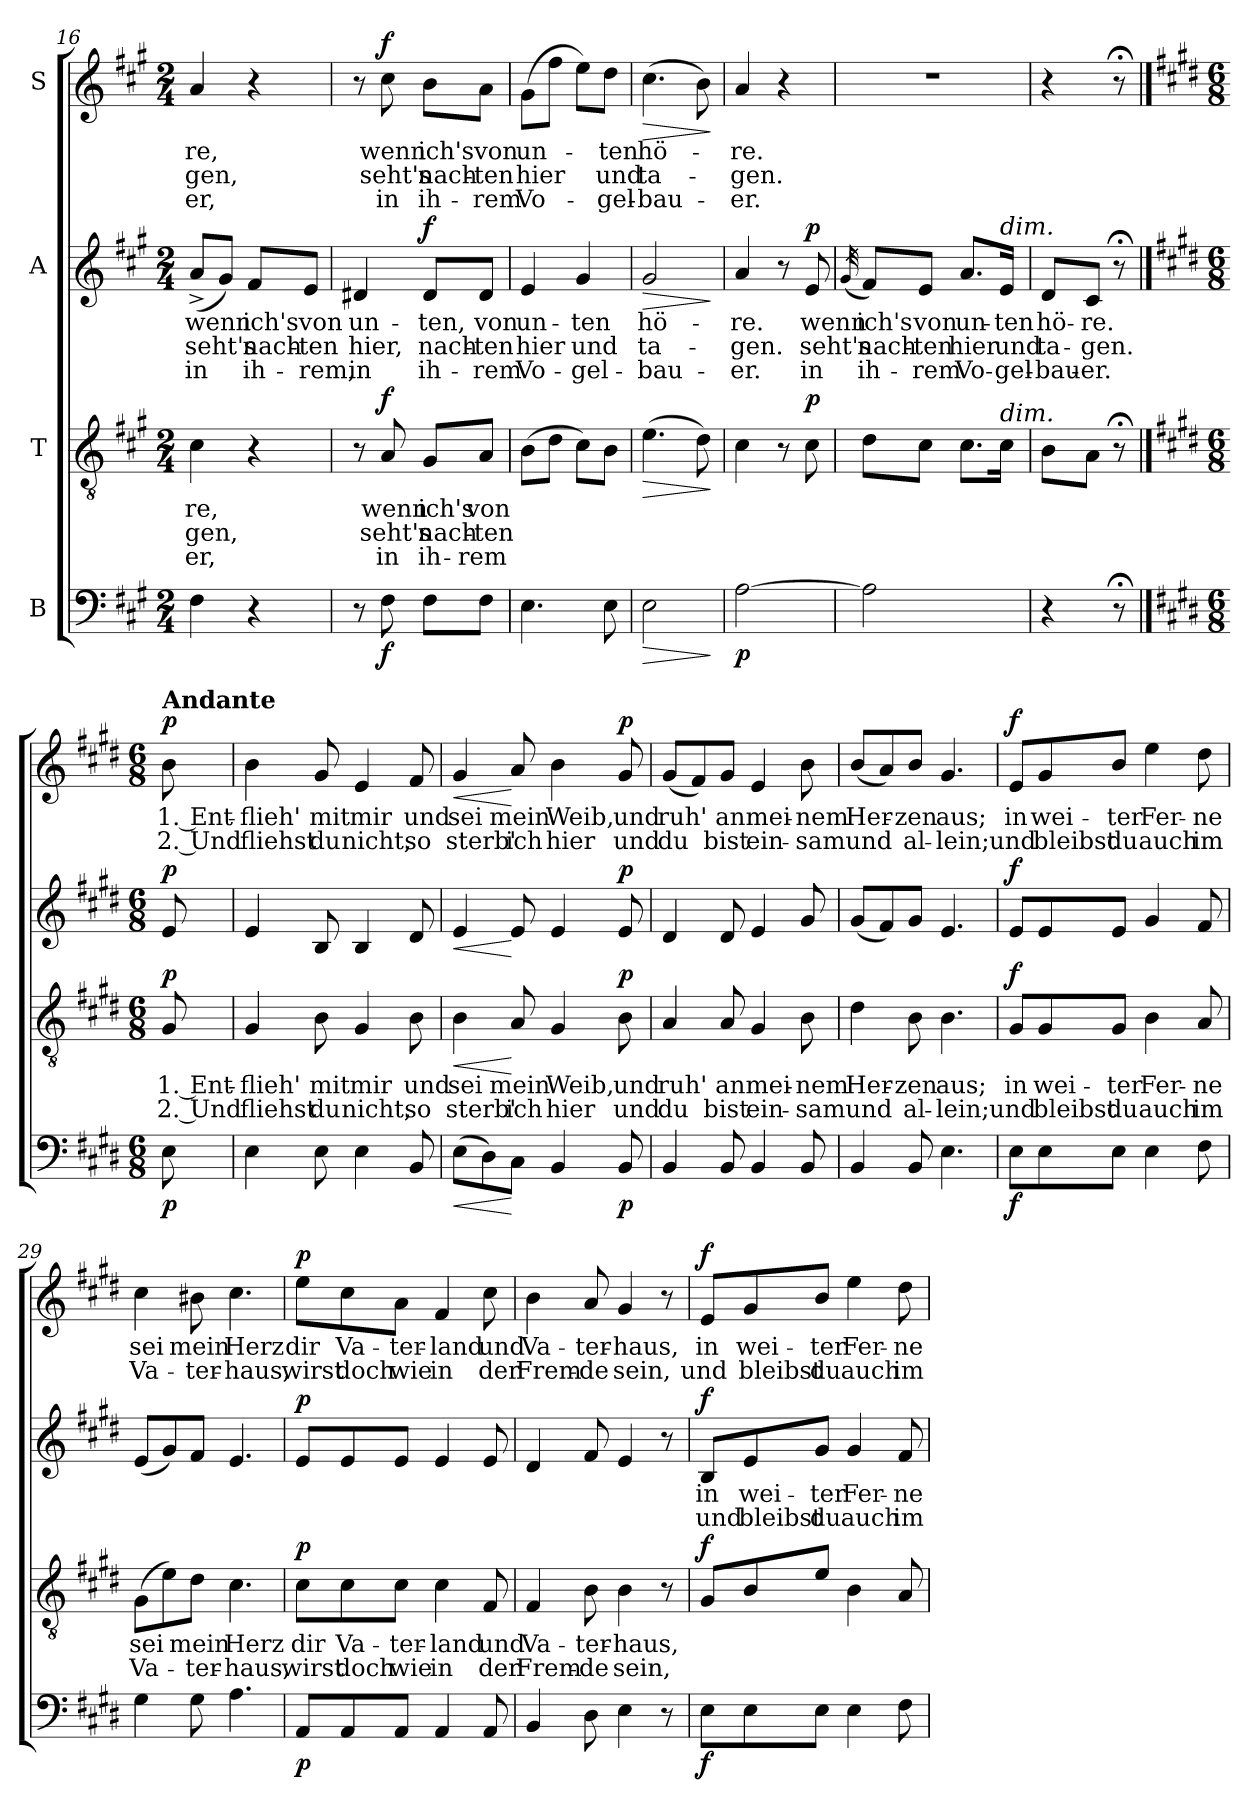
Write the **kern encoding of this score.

**kern	**dynam	**kern	**text	**text	**text	**dynam	**kern	**text	**text	**text	**dynam	**kern	**text	**text	**text	**dynam
*part4	*part4	*part3	*part3	*part3	*part3	*part3	*part2	*part2	*part2	*part2	*part2	*part1	*part1	*part1	*part1	*part1
*staff4	*staff4	*staff3	*staff3	*staff3	*staff3	*staff3	*staff2	*staff2	*staff2	*staff2	*staff2	*staff1	*staff1	*staff1	*staff1	*staff1
*I"B	*	*I"T	*	*	*	*	*I"A	*	*	*	*	*I"S	*	*	*	*
*clefF4	*	*clefGv2	*	*	*	*	*clefG2	*	*	*	*	*clefG2	*	*	*	*
*k[f#c#g#]	*	*k[f#c#g#]	*	*	*	*	*k[f#c#g#]	*	*	*	*	*k[f#c#g#]	*	*	*	*
*M2/4	*	*M2/4	*	*	*	*	*M2/4	*	*	*	*	*M2/4	*	*	*	*
=16	=16	=16	=16	=16	=16	=16	=16	=16	=16	=16	=16	=16	=16	=16	=16	=16
!	!	!	!LO:LY:b	!LO:LY:b	!LO:LY:b	!	!	!LO:LY:b	!LO:LY:b	!LO:LY:b	!	!	!LO:LY:b	!LO:LY:b	!LO:LY:b	!
4F#\	.	4c#\	-re,	-gen,	-er,	.	(<8a^/L	wenn	seht's	in	.	4a/	­re,	­gen,	­er,	.
.	.	.	.	.	.	.	8g#/J)	.	.	.	.	.	.	.	.	.
!	!	!	!	!	!	!	!	!LO:LY:b	!LO:LY:b	!LO:LY:b	!	!	!	!	!	!
4r	.	4r	.	.	.	.	8f#/L	ich's	nach-	ih-	.	4r	.	.	.	.
!	!	!	!	!	!	!	!	!LO:LY:b	!LO:LY:b	!LO:LY:b	!	!	!	!	!	!
.	.	.	.	.	.	.	8e/J	von	-ten	-rem,	.	.	.	.	.	.
=17	=17	=17	=17	=17	=17	=17	=17	=17	=17	=17	=17	=17	=17	=17	=17	=17
!	!	!	!	!	!	!	!	!LO:LY:b	!LO:LY:b	!LO:LY:b	!	!	!	!	!	!
8r	.	8r	.	.	.	.	4d#X/	un-	hier,	in	.	8r	.	.	.	.
!	!LO:DY:b	!	!LO:LY:b	!LO:LY:b	!LO:LY:b	!LO:DY:b	!	!	!	!	!	!	!LO:LY:b	!LO:LY:b	!LO:LY:b	!LO:DY:b
8F#\	f	8A/	wenn	seht's	in	f	.	.	.	.	.	8cc#\	wenn	seht's	in	f
!	!	!	!LO:LY:b	!LO:LY:b	!LO:LY:b	!	!	!LO:LY:b	!LO:LY:b	!LO:LY:b	!LO:DY:b	!	!LO:LY:b	!LO:LY:b	!LO:LY:b	!
8F#\L	.	8G#/L	ich's	nach-	ih-	.	8d#/L	-ten,	nach-	ih-	f	8b\L	ich's	nach-	ih-	.
!	!	!	!LO:LY:b	!LO:LY:b	!LO:LY:b	!	!	!LO:LY:b	!LO:LY:b	!LO:LY:b	!	!	!LO:LY:b	!LO:LY:b	!LO:LY:b	!
8F#\J	.	8A/J	von	-ten	-rem	.	8d#/J	von	-ten	-rem	.	8a\J	von	-ten	-rem	.
!!LO:PB:g=z
=18	=18	=18	=18	=18	=18	=18	=18	=18	=18	=18	=18	=18	=18	=18	=18	=18
!	!	!	!	!	!	!	!	!LO:LY:b	!LO:LY:b	!LO:LY:b	!	!	!LO:LY:b	!LO:LY:b	!LO:LY:b	!
4.E\	.	(>8B\L	.	.	.	.	4e/	un-	hier	Vo-	.	(>8g#\L	un-	hier	Vo-	.
.	.	8d\J	.	.	.	.	.	.	.	.	.	8ff#\J	.	.	.	.
!	!	!	!	!	!	!	!	!LO:LY:b	!LO:LY:b	!LO:LY:b	!	!	!	!	!	!
.	.	8c#\L)	.	.	.	.	4g#/	-ten	und	-gel-	.	8ee\L)	.	.	.	.
!	!	!	!	!	!	!	!	!	!	!	!	!	!LO:LY:b	!LO:LY:b	!LO:LY:b	!
8E\	.	8B\J	.	.	.	.	.	.	.	.	.	8dd\J	-ten	und	-gel-	.
=19	=19	=19	=19	=19	=19	=19	=19	=19	=19	=19	=19	=19	=19	=19	=19	=19
!	!LO:HP:b	!	!	!	!	!LO:HP:b	!	!LO:LY:b	!LO:LY:b	!LO:LY:b	!LO:HP:b	!	!LO:LY:b	!LO:LY:b	!LO:LY:b	!LO:HP:b
2E\	>	(>4.e\	.	.	.	>	2g#/	hö-	ta-	-bau-	>	(>4.cc#\	hö-	ta-	-bau-	>
.	.	8d\)	.	.	.	.	.	.	.	.	.	8b\)	.	.	.	.
.	]	.	.	.	.	]	.	.	.	.	]	.	.	.	.	]
=20	=20	=20	=20	=20	=20	=20	=20	=20	=20	=20	=20	=20	=20	=20	=20	=20
!	!LO:DY:b	!	!	!	!	!	!	!LO:LY:b	!LO:LY:b	!LO:LY:b	!	!	!LO:LY:b	!LO:LY:b	!LO:LY:b	!
[2A\	p	4c#\	.	.	.	.	4a/	-re.	-gen.	-er.	.	4a/	-re.	-gen.	-er.	.
.	.	8r	.	.	.	.	8r	.	.	.	.	4r	.	.	.	.
!	!	!	!	!	!	!LO:DY:b	!	!LO:LY:b	!LO:LY:b	!LO:LY:b	!LO:DY:b	!	!	!	!	!
.	.	8c#\	.	.	.	p	8e/	wenn	seht's	in	p	.	.	.	.	.
=21	=21	=21	=21	=21	=21	=21	=21	=21	=21	=21	=21	=21	=21	=21	=21	=21
.	.	.	.	.	.	.	(<32qg#/	.	.	.	.	.	.	.	.	.
!	!	!	!	!	!	!	!	!LO:LY:b	!LO:LY:b	!LO:LY:b	!	!	!	!	!	!
2A\]	.	8d\L	.	.	.	.	8f#/L)	ich's	nach-	ih-	.	2r	.	.	.	.
!	!	!	!	!	!	!	!	!LO:LY:b	!LO:LY:b	!LO:LY:b	!	!	!	!	!	!
.	.	8c#\J	.	.	.	.	8e/J	von	-ten	-rem	.	.	.	.	.	.
!	!	!	!	!	!	!	!	!LO:LY:b	!LO:LY:b	!LO:LY:b	!	!	!	!	!	!
.	.	8.c#\L	.	.	.	.	8.a/L	un-	hier	Vo-	.	.	.	.	.	.
!	!	!	!	!	!	!	!LO:TX:a:i:t=dim.	!	!	!	!	!	!	!	!	!
!	!	!LO:TX:a:i:t=dim.	!	!	!	!	!	!	!	!	!	!	!	!	!	!
!	!	!	!	!	!	!	!	!LO:LY:b	!LO:LY:b	!LO:LY:b	!	!	!	!	!	!
.	.	16c#\Jk	.	.	.	.	16e/Jk	-ten	und	-gel-	.	.	.	.	.	.
=22	=22	=22	=22	=22	=22	=22	=22	=22	=22	=22	=22	=22	=22	=22	=22	=22
!	!	!	!	!	!	!	!	!LO:LY:b	!LO:LY:b	!LO:LY:b	!	!	!	!	!	!
4r	.	8B\L	.	.	.	.	8d/L	hö-	ta-	-bau-	.	4r	.	.	.	.
!	!	!	!	!	!	!	!	!LO:LY:b	!LO:LY:b	!LO:LY:b	!	!	!	!	!	!
.	.	8A\J	.	.	.	.	8c#/J	-re.	-gen.	-er.	.	.	.	.	.	.
8r;<	.	8r;<	.	.	.	.	8r;<	.	.	.	.	8r;<	.	.	.	.
!!LO:PB:g=z
==23	==23	==23	==23	==23	==23	==23	==23	==23	==23	==23	==23	==23	==23	==23	==23	==23
*k[f#c#g#d#]	*	*k[f#c#g#d#]	*	*	*	*	*k[f#c#g#d#]	*	*	*	*	*k[f#c#g#d#]	*	*	*	*
*M6/8	*	*M6/8	*	*	*	*	*M6/8	*	*	*	*	*M6/8	*	*	*	*
!	!	!	!	!	!	!	!	!	!	!	!	!LO:TX:a:B:t=Andante	!	!	!	!
!	!LO:DY:b	!	!LO:LY:b	!LO:LY:b	!	!LO:DY:b	!	!	!	!	!LO:DY:b	!	!LO:LY:b	!LO:LY:b	!	!LO:DY:b
8E\	p	8G#/	1. Ent-	2. Und	.	p	8e/	.	.	.	p	8b\	1. Ent-	2. Und	.	p
=24	=24	=24	=24	=24	=24	=24	=24	=24	=24	=24	=24	=24	=24	=24	=24	=24
!	!	!	!LO:LY:b	!LO:LY:b	!	!	!	!	!	!	!	!	!LO:LY:b	!LO:LY:b	!	!
4E\	.	4G#/	-flieh'	fliehst	.	.	4e/	.	.	.	.	4b\	-flieh'	fliehst	.	.
!	!	!	!LO:LY:b	!LO:LY:b	!	!	!	!	!	!	!	!	!LO:LY:b	!LO:LY:b	!	!
8E\	.	8B\	mit	du	.	.	8B/	.	.	.	.	8g#/	mit	du	.	.
!	!	!	!LO:LY:b	!LO:LY:b	!	!	!	!	!	!	!	!	!LO:LY:b	!LO:LY:b	!	!
4E\	.	4G#/	mir	nicht,	.	.	4B/	.	.	.	.	4e/	mir	nicht,	.	.
!	!	!	!LO:LY:b	!LO:LY:b	!	!	!	!	!	!	!	!	!LO:LY:b	!LO:LY:b	!	!
8BB/	.	8B\	und	so	.	.	8d#/	.	.	.	.	8f#/	und	so	.	.
=25	=25	=25	=25	=25	=25	=25	=25	=25	=25	=25	=25	=25	=25	=25	=25	=25
!	!LO:HP:b	!	!LO:LY:b	!LO:LY:b	!	!LO:HP:b	!	!	!	!	!LO:HP:b	!	!LO:LY:b	!LO:LY:b	!	!LO:HP:b
(>8E\L	<	4B\	sei	sterb'	.	<	4e/	.	.	.	<	4g#/	sei	sterb'	.	<
8D#\)	.	.	.	.	.	.	.	.	.	.	.	.	.	.	.	.
!	!	!	!LO:LY:b	!LO:LY:b	!	!	!	!	!	!	!	!	!LO:LY:b	!LO:LY:b	!	!
8C#\J	[	8A/	mein	ich	.	[	8e/	.	.	.	[	8a/	mein	ich	.	[
!	!	!	!LO:LY:b	!LO:LY:b	!	!	!	!	!	!	!	!	!LO:LY:b	!LO:LY:b	!	!
4BB/	.	4G#/	Weib,	hier	.	.	4e/	.	.	.	.	4b\	Weib,	hier	.	.
!	!LO:DY:b	!	!LO:LY:b	!LO:LY:b	!	!LO:DY:b	!	!	!	!	!LO:DY:b	!	!LO:LY:b	!LO:LY:b	!	!LO:DY:b
8BB/	p	8B\	und	und	.	p	8e/	.	.	.	p	8g#/	und	und	.	p
=26	=26	=26	=26	=26	=26	=26	=26	=26	=26	=26	=26	=26	=26	=26	=26	=26
!	!	!	!LO:LY:b	!LO:LY:b	!	!	!	!	!	!	!	!	!LO:LY:b	!LO:LY:b	!	!
4BB/	.	4A/	ruh'	du	.	.	4d#/	.	.	.	.	(<8g#/L	ruh'	du	.	.
.	.	.	.	.	.	.	.	.	.	.	.	8f#/)	.	.	.	.
!	!	!	!LO:LY:b	!LO:LY:b	!	!	!	!	!	!	!	!	!LO:LY:b	!LO:LY:b	!	!
8BB/	.	8A/	an	bist	.	.	8d#/	.	.	.	.	8g#/J	an	bist	.	.
!	!	!	!LO:LY:b	!LO:LY:b	!	!	!	!	!	!	!	!	!LO:LY:b	!LO:LY:b	!	!
4BB/	.	4G#/	mei-	ein-	.	.	4e/	.	.	.	.	4e/	mei-	ein-	.	.
!	!	!	!LO:LY:b	!LO:LY:b	!	!	!	!	!	!	!	!	!LO:LY:b	!LO:LY:b	!	!
8BB/	.	8B\	-nem	-sam	.	.	8g#/	.	.	.	.	8b\	-nem	-sam	.	.
=27	=27	=27	=27	=27	=27	=27	=27	=27	=27	=27	=27	=27	=27	=27	=27	=27
!	!	!	!LO:LY:b	!LO:LY:b	!	!	!	!	!	!	!	!	!LO:LY:b	!LO:LY:b	!	!
4BB/	.	4d#\	Her-	und	.	.	(<8g#/L	.	.	.	.	(<8b/L	Her-	und	.	.
.	.	.	.	.	.	.	8f#/)	.	.	.	.	8a/)	.	.	.	.
!	!	!	!LO:LY:b	!LO:LY:b	!	!	!	!	!	!	!	!	!LO:LY:b	!LO:LY:b	!	!
8BB/	.	8B\	-zen	al-	.	.	8g#/J	.	.	.	.	8b/J	-zen	al-	.	.
!	!	!	!LO:LY:b	!LO:LY:b	!	!	!	!	!	!	!	!	!LO:LY:b	!LO:LY:b	!	!
4.E\	.	4.B\	aus;	-lein;	.	.	4.e/	.	.	.	.	4.g#/	aus;	-lein;	.	.
!!LO:LB:g=z
=28	=28	=28	=28	=28	=28	=28	=28	=28	=28	=28	=28	=28	=28	=28	=28	=28
!	!LO:DY:b	!	!LO:LY:b	!LO:LY:b	!	!LO:DY:b	!	!	!	!	!LO:DY:b	!	!LO:LY:b	!LO:LY:b	!	!LO:DY:b
8E\L	f	8G#/L	in	und	.	f	8e/L	.	.	.	f	8e/L	in	und	.	f
!	!	!	!LO:LY:b	!LO:LY:b	!	!	!	!	!	!	!	!	!LO:LY:b	!LO:LY:b	!	!
8E\	.	8G#/	wei-	bleibst	.	.	8e/	.	.	.	.	8g#/	wei-	bleibst	.	.
!	!	!	!LO:LY:b	!LO:LY:b	!	!	!	!	!	!	!	!	!LO:LY:b	!LO:LY:b	!	!
8E\J	.	8G#/J	-ter	du	.	.	8e/J	.	.	.	.	8b/J	-ter	du	.	.
!	!	!	!LO:LY:b	!LO:LY:b	!	!	!	!	!	!	!	!	!LO:LY:b	!LO:LY:b	!	!
4E\	.	4B\	Fer-	auch	.	.	4g#/	.	.	.	.	4ee\	Fer-	auch	.	.
!	!	!	!LO:LY:b	!LO:LY:b	!	!	!	!	!	!	!	!	!LO:LY:b	!LO:LY:b	!	!
8F#\	.	8A/	-ne	im	.	.	8f#/	.	.	.	.	8dd#\	-ne	im	.	.
=29	=29	=29	=29	=29	=29	=29	=29	=29	=29	=29	=29	=29	=29	=29	=29	=29
!	!	!	!LO:LY:b	!LO:LY:b	!	!	!	!	!	!	!	!	!LO:LY:b	!LO:LY:b	!	!
4G#\	.	(>8G#\L	sei	-Va-	.	.	(<8e/L	.	.	.	.	4cc#\	sei	Va-	.	.
.	.	8e\)	.	.	.	.	8g#/)	.	.	.	.	.	.	.	.	.
!	!	!	!LO:LY:b	!LO:LY:b	!	!	!	!	!	!	!	!	!LO:LY:b	!LO:LY:b	!	!
8G#\	.	8d#\J	mein	-ter-	.	.	8f#/J	.	.	.	.	8b#X\	mein	-ter-	.	.
!	!	!	!LO:LY:b	!LO:LY:b	!	!	!	!	!	!	!	!	!LO:LY:b	!LO:LY:b	!	!
4.A\	.	4.c#\	Herz	-haus,	.	.	4.e/	.	.	.	.	4.cc#\	Herz	-haus,	.	.
=30	=30	=30	=30	=30	=30	=30	=30	=30	=30	=30	=30	=30	=30	=30	=30	=30
!	!LO:DY:b	!	!LO:LY:b	!LO:LY:b	!	!LO:DY:b	!	!	!	!	!LO:DY:b	!	!LO:LY:b	!LO:LY:b	!	!LO:DY:b
8AA/L	p	8c#\L	dir	wirst	.	p	8e/L	.	.	.	p	8ee\L	dir	wirst	.	p
!	!	!	!LO:LY:b	!LO:LY:b	!	!	!	!	!	!	!	!	!LO:LY:b	!LO:LY:b	!	!
8AA/	.	8c#\	Va-	doch	.	.	8e/	.	.	.	.	8cc#\	Va-	doch	.	.
!	!	!	!LO:LY:b	!LO:LY:b	!	!	!	!	!	!	!	!	!LO:LY:b	!LO:LY:b	!	!
8AA/J	.	8c#\J	-ter-	wie	.	.	8e/J	.	.	.	.	8a\J	-ter-	wie	.	.
!	!	!	!LO:LY:b	!LO:LY:b	!	!	!	!	!	!	!	!	!LO:LY:b	!LO:LY:b	!	!
4AA/	.	4c#\	-land	in	.	.	4e/	.	.	.	.	4f#/	-land	in	.	.
!	!	!	!LO:LY:b	!LO:LY:b	!	!	!	!	!	!	!	!	!LO:LY:b	!LO:LY:b	!	!
8AA/	.	8F#/	und	der	.	.	8e/	.	.	.	.	8cc#\	und	der	.	.
=31	=31	=31	=31	=31	=31	=31	=31	=31	=31	=31	=31	=31	=31	=31	=31	=31
!	!	!	!LO:LY:b	!LO:LY:b	!	!	!	!	!	!	!	!	!LO:LY:b	!LO:LY:b	!	!
4BB/	.	4F#/	Va-	Frem-	.	.	4d#/	.	.	.	.	4b\	Va-	Frem-	.	.
!	!	!	!LO:LY:b	!LO:LY:b	!	!	!	!	!	!	!	!	!LO:LY:b	!LO:LY:b	!	!
8D#\	.	8B\	-ter-	-de	.	.	8f#/	.	.	.	.	8a/	-ter-	-de	.	.
!	!	!	!LO:LY:b	!LO:LY:b	!	!	!	!	!	!	!	!	!LO:LY:b	!LO:LY:b	!	!
4E\	.	4B\	-haus,	sein,	.	.	4e/	.	.	.	.	4g#/	-haus,	sein,	.	.
8r	.	8r	.	.	.	.	8r	.	.	.	.	8r	.	.	.	.
!!LO:LB:g=z
=32	=32	=32	=32	=32	=32	=32	=32	=32	=32	=32	=32	=32	=32	=32	=32	=32
!	!LO:DY:b	!	!	!	!	!LO:DY:b	!	!LO:LY:b	!LO:LY:b	!	!LO:DY:b	!	!LO:LY:b	!LO:LY:b	!	!LO:DY:b
8E\L	f	8G#/L	.	.	.	f	8B/L	in	und	.	f	8e/L	in	und	.	f
!	!	!	!	!	!	!	!	!LO:LY:b	!LO:LY:b	!	!	!	!LO:LY:b	!LO:LY:b	!	!
8E\	.	8B/	.	.	.	.	8e/	wei-	bleibst	.	.	8g#/	wei-	bleibst	.	.
!	!	!	!	!	!	!	!	!LO:LY:b	!LO:LY:b	!	!	!	!LO:LY:b	!LO:LY:b	!	!
8E\J	.	8e/J	.	.	.	.	8g#/J	-ter	du	.	.	8b/J	-ter	du	.	.
!	!	!	!	!	!	!	!	!LO:LY:b	!LO:LY:b	!	!	!	!LO:LY:b	!LO:LY:b	!	!
4E\	.	4B\	.	.	.	.	4g#/	Fer-	auch	.	.	4ee\	Fer-	auch	.	.
!	!	!	!	!	!	!	!	!LO:LY:b	!LO:LY:b	!	!	!	!LO:LY:b	!LO:LY:b	!	!
8F#\	.	8A/	.	.	.	.	8f#/	-ne	im	.	.	8dd#\	-ne	im	.	.
=	=	=	=	=	=	=	=	=	=	=	=	=	=	=	=	=
*-	*-	*-	*-	*-	*-	*-	*-	*-	*-	*-	*-	*-	*-	*-	*-	*-
